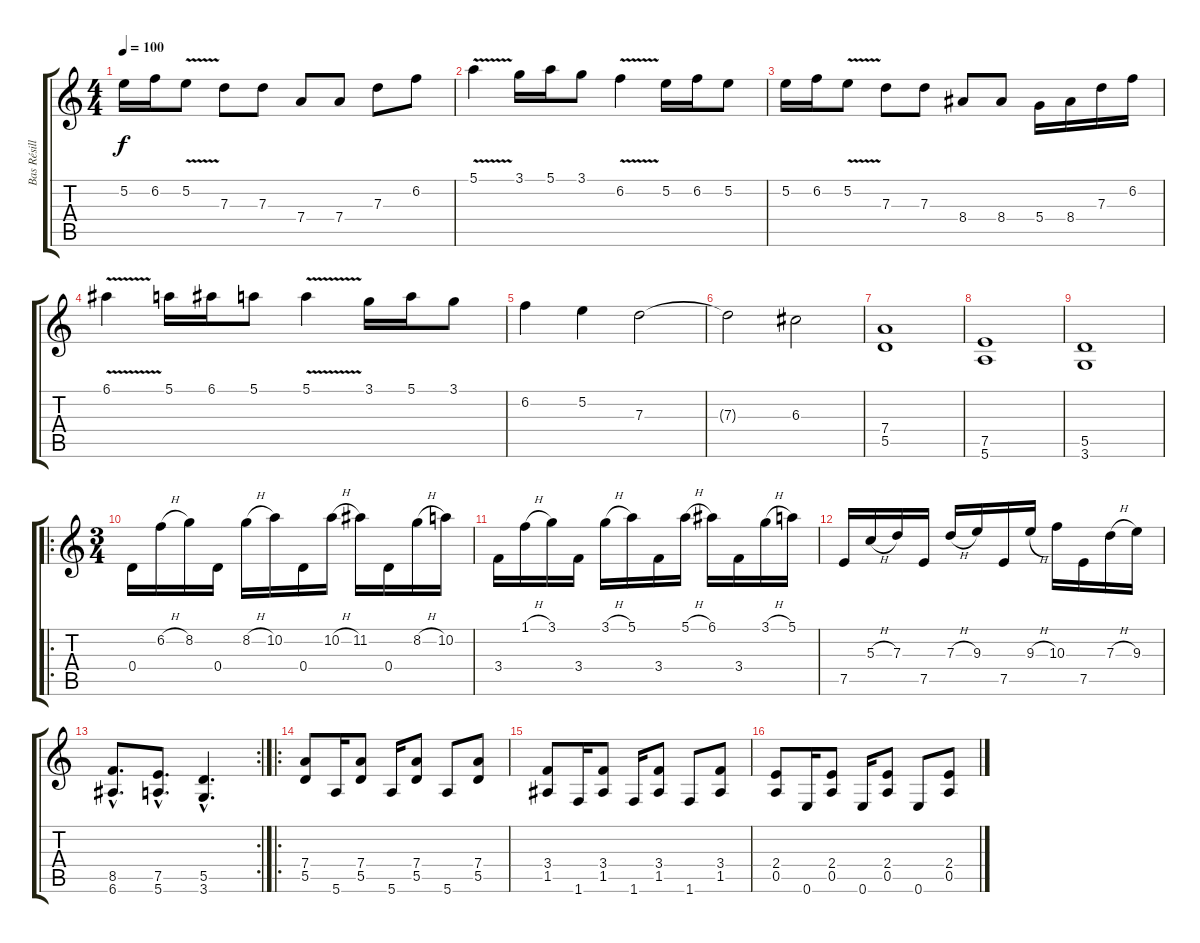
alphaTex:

\track ("Bas Résille" "Bas Résill") {instrument distortionguitar}
\staff {score tabs}
\tuning (E4 B3 G3 D3 A2 E2) {hide}
\ts (4 4)
\tempo 100
\clef g2
\ks c
5.2.16{dy f} 6.2.16 5.2{v}.8 7.3.8 7.3.8 7.4.8 7.4.8 7.3.8 6.2.8 |
5.1{v}.4 3.1.16 5.1.16 3.1.8 6.2{v}.4 5.2.16 6.2.16 5.2.8 |
5.2.16 6.2.16 5.2{v}.8 7.3.8 7.3.8 8.4.8 8.4.8 5.4.16 8.4.16 7.3.16 6.2.16 |
6.1{v}.4 5.1.16 6.1.16 5.1.8 5.1{v}.4 3.1.16 5.1.16 3.1.8 |
6.2.4 5.2.4 7.3.2 |
7.3{t}.2 6.3.2 |
(7.4 5.5).1 |
(7.5 5.6).1 |
(5.5 3.6).1 |
\ro
\ts (3 4)
0.4.16 6.2{h}.16 8.2.16 0.4.16 8.2{h}.16 10.2.16 0.4.16 10.2{h}.16 11.2.16 0.4.16 8.2{h}.16 10.2.16 |
3.4.16 1.1{h}.16 3.1.16 3.4.16 3.1{h}.16 5.1.16 3.4.16 5.1{h}.16 6.1.16 3.4.16 3.1{h}.16 5.1.16 |
7.5.16 5.3{h}.16 7.3.16 7.5.16 7.3{h}.16 9.3.16 7.5.16 9.3{h}.16 10.3.16 7.5.16 7.3{h}.16 9.3.16 |
\rc 2
(8.5{hac} 6.6{hac}).8{d} (7.5{hac} 5.6{hac}).8{d} (5.5{hac} 3.6{hac}).4{d} |
\ro
(7.4 5.5).8 5.6.16 (7.4 5.5).8 5.6.16 (7.4 5.5).8 5.6.8 (7.4 5.5).8 |
(3.4 1.5).8 1.6.16 (3.4 1.5).8 1.6.16 (3.4 1.5).8 1.6.8 (3.4 1.5).8 |
(2.4 0.5).8 0.6.16 (2.4 0.5).8 0.6.16 (2.4 0.5).8 0.6.8 (2.4 0.5).8
